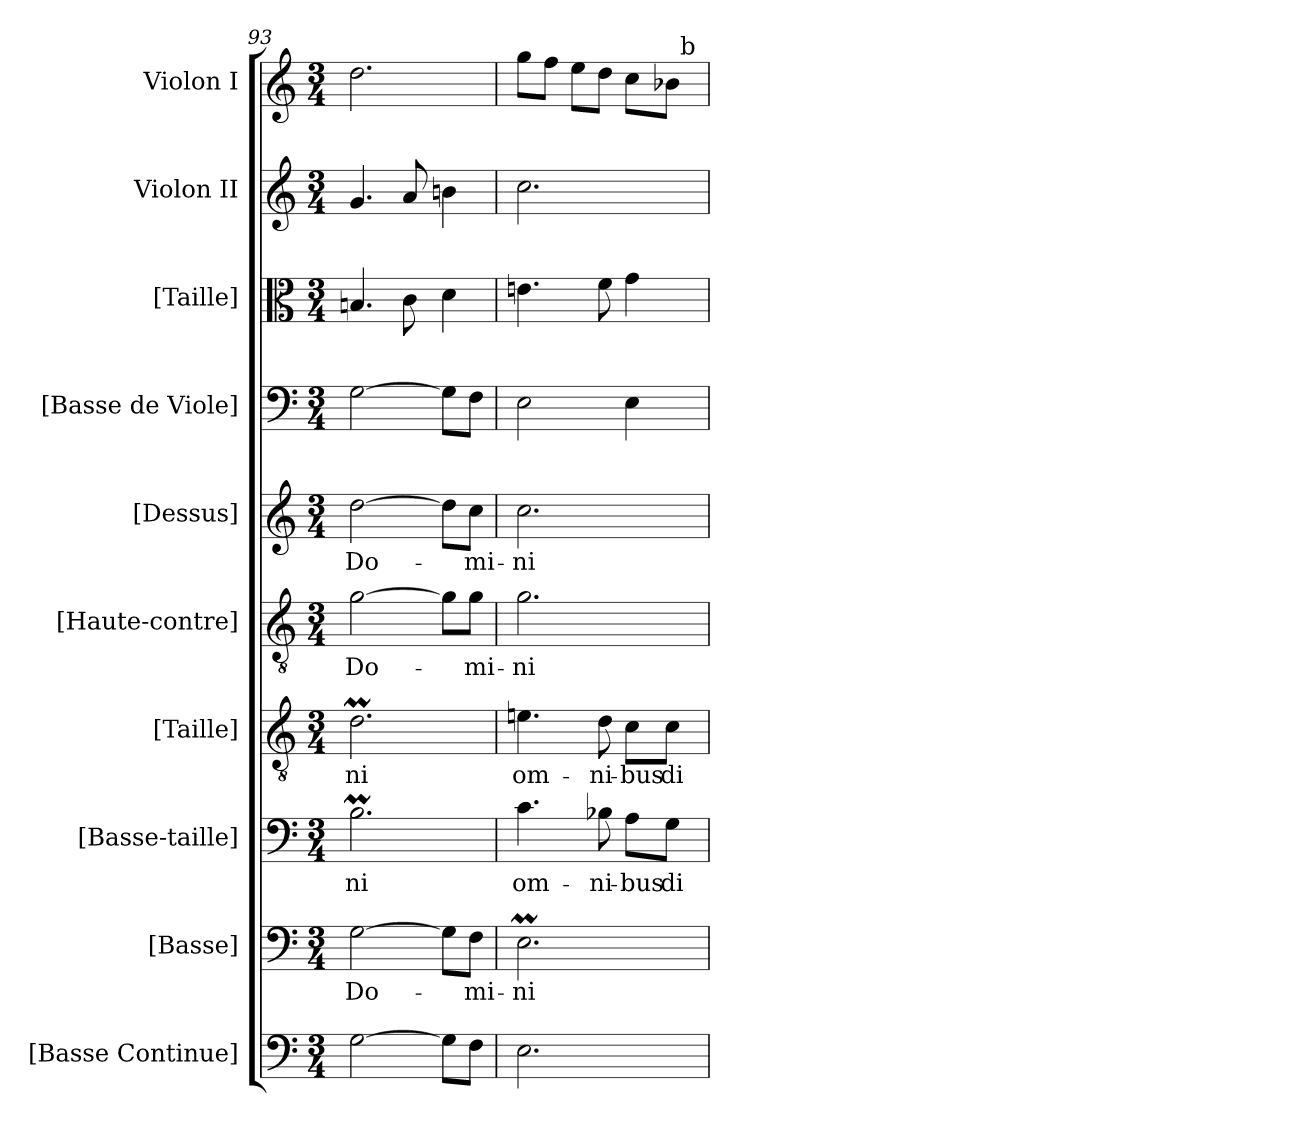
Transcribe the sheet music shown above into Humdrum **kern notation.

**kern	**kern	**text	**kern	**text	**kern	**text	**kern	**text	**kern	**text	**kern	**kern	**kern	**kern
*part10	*part9	*part9	*part8	*part8	*part7	*part7	*part6	*part6	*part5	*part5	*part4	*part3	*part2	*part1
*staff10	*staff9	*staff9	*staff8	*staff8	*staff7	*staff7	*staff6	*staff6	*staff5	*staff5	*staff4	*staff3	*staff2	*staff1
*I"[Basse Continue]	*I"[Basse]	*	*I"[Basse-taille]	*	*I"[Taille]	*	*I"[Haute-contre]	*	*I"[Dessus]	*	*I"[Basse de Viole]	*I"[Taille]	*I"Violon II	*I"Violon I
*I'B.c.	*I'B.	*	*I'B.t.	*	*I'T.	*	*I'H.C.	*	*I'D.	*	*	*	*I'Vln. II	*I'Vln. I
!!LO:PB:g=z
*clefF4	*clefF4	*	*clefF4	*	*clefGv2	*	*clefGv2	*	*clefG2	*	*clefF4	*clefC3	*clefG2	*clefG2
*	*	*	*	*	*ITrd7c12	*	*ITrd7c12	*	*	*	*	*	*	*
*k[]	*k[]	*	*k[]	*	*k[]	*	*k[]	*	*k[]	*	*k[]	*k[]	*k[]	*k[]
*M3/4	*M3/4	*	*M3/4	*	*M3/4	*	*M3/4	*	*M3/4	*	*M3/4	*M3/4	*M3/4	*M3/4
=93	=93	=93	=93	=93	=93	=93	=93	=93	=93	=93	=93	=93	=93	=93
!	!	!LO:LY:b:color=#000000	!	!	!	!	!	!	!	!	!	!	!	!
!	!	!	!	!LO:LY:b:color=#000000	!	!	!	!	!	!	!	!	!	!
!	!	!	!	!	!	!LO:LY:b:color=#000000	!	!	!	!	!	!	!	!
!	!	!	!	!	!	!	!	!LO:LY:b:color=#000000	!	!	!	!	!	!
!	!	!	!	!	!	!	!	!	!	!LO:LY:b:color=#000000	!	!	!	!
[2Gi\	[2Gi\	Do-	2.Bmi\	-ni	2.DMi\	-ni	[2Gi\	Do-	[2ddi\	Do-	[2Gi\	4.Bni/	4.gi/	2.ddi\
.	.	.	.	.	.	.	.	.	.	.	.	8ci\	8ai/	.
8Gi\L]	8Gi\L]	.	.	.	.	.	8Gi\L]	.	8ddi\L]	.	8Gi\L]	4di\	4bni\	.
!	!	!LO:LY:b:color=#000000	!	!	!	!	!	!	!	!	!	!	!	!
!	!	!	!	!	!	!	!	!LO:LY:b:color=#000000	!	!	!	!	!	!
!	!	!	!	!	!	!	!	!	!	!LO:LY:b:color=#000000	!	!	!	!
8Fi\J	8Fi\J	-mi-	.	.	.	.	8Gi\J	-mi-	8cci\J	-mi-	8Fi\J	.	.	.
=94	=94	=94	=94	=94	=94	=94	=94	=94	=94	=94	=94	=94	=94	=94
!	!	!LO:LY:b:color=#000000	!	!	!	!	!	!	!	!	!	!	!	!
!	!	!	!	!LO:LY:b:color=#000000	!	!	!	!	!	!	!	!	!	!
!	!	!	!	!	!	!LO:LY:b:color=#000000	!	!	!	!	!	!	!	!
!	!	!	!	!	!	!	!	!LO:LY:b:color=#000000	!	!	!	!	!	!
!	!	!	!	!	!	!	!	!	!	!LO:LY:b:color=#000000	!	!	!	!
*	*	*	*	*	*	*	*	*	*	*	*	*	*	*^
2.Ei\	2.Emi\	-ni	4.ci\	om-	4.Eni\	om-	2.Gi\	-ni	2.cci\	-ni	2Ei\	4.eni\	2.cci\	8ggi\L	2ryy
.	.	.	.	.	.	.	.	.	.	.	.	.	.	8ffi\J	.
.	.	.	.	.	.	.	.	.	.	.	.	.	.	8eei\L	.
!	!	!	!	!LO:LY:b:color=#000000	!	!	!	!	!	!	!	!	!	!	!
!	!	!	!	!	!	!LO:LY:b:color=#000000	!	!	!	!	!	!	!	!	!
.	.	.	8B-Xi\	-ni-	8Di\	-ni-	.	.	.	.	.	8fi\	.	8ddi\J	.
!	!	!	!	!LO:LY:b:color=#000000	!	!	!	!	!	!	!	!	!	!	!
!	!	!	!	!	!	!LO:LY:b:color=#000000	!	!	!	!	!	!	!	!	!
.	.	.	8Ai\L	-bus	8Ci\L	-bus	.	.	.	.	4Ei\	4gi\	.	8cci\L	8ryy
!	!	!	!	!LO:LY:b:color=#000000	!	!	!	!	!	!	!	!	!	!	!
!	!	!	!	!	!	!LO:LY:b:color=#000000	!	!	!	!	!	!	!	!	!
.	.	.	8Gi\J	di-	8Ci\J	di-	.	.	.	.	.	.	.	8b-i\J	32ryy
.	.	.	.	.	.	.	.	.	.	.	.	.	.	.	256ryy
!	!	!	!	!	!	!	!	!	!	!	!	!	!	!	!LO:TX:a:t=b
.	.	.	.	.	.	.	.	.	.	.	.	.	.	.	16ryy
.	.	.	.	.	.	.	.	.	.	.	.	.	.	.	64..ryy
*	*	*	*	*	*	*	*	*	*	*	*	*	*	*v	*v
=	=	=	=	=	=	=	=	=	=	=	=	=	=	=
*-	*-	*-	*-	*-	*-	*-	*-	*-	*-	*-	*-	*-	*-	*-
